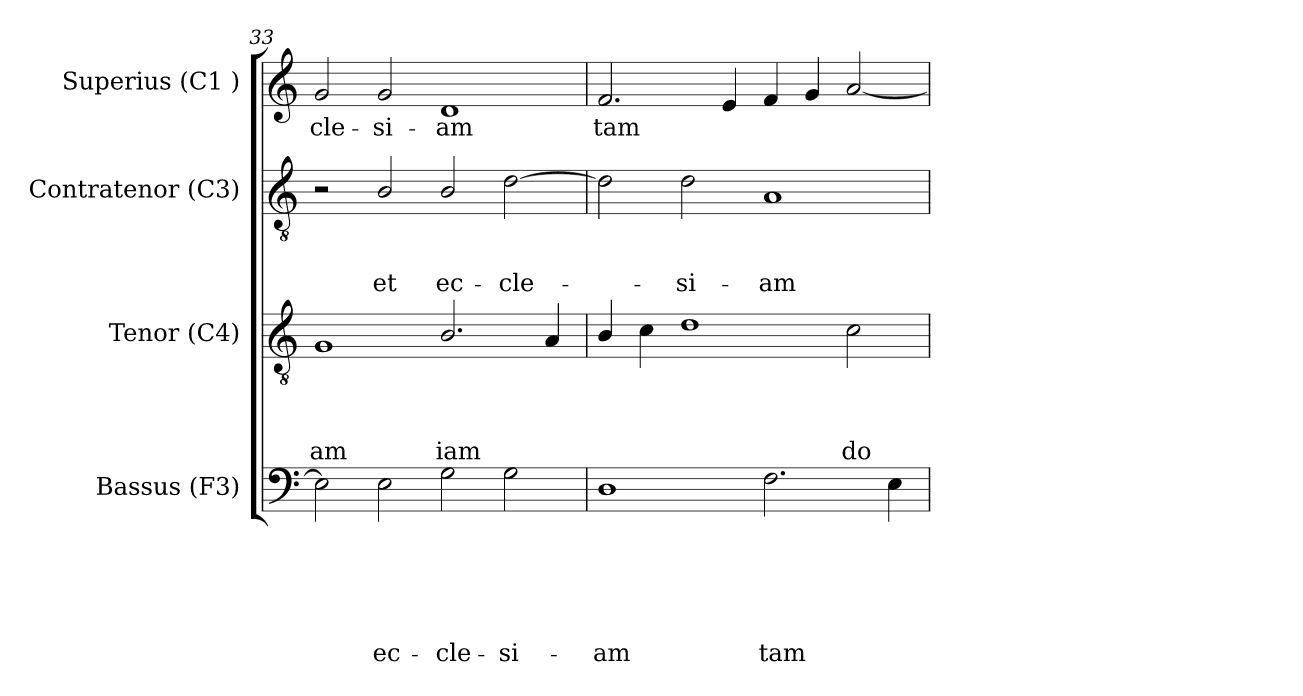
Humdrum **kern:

**kern	**text	**text	**text	**text	**text	**text	**kern	**text	**text	**text	**text	**kern	**text	**text	**text	**kern	**text
*part4	*part4	*part4	*part4	*part4	*part4	*part4	*part3	*part3	*part3	*part3	*part3	*part2	*part2	*part2	*part2	*part1	*part1
*staff4	*staff4	*staff4	*staff4	*staff4	*staff4	*staff4	*staff3	*staff3	*staff3	*staff3	*staff3	*staff2	*staff2	*staff2	*staff2	*staff1	*staff1
*I"Bassus (F3)	*	*	*	*	*	*	*I"Tenor (C4)	*	*	*	*	*I"Contratenor (C3)	*	*	*	*I"Superius (C1 )	*
*I'Bass.	*	*	*	*	*	*	*I'T.	*	*	*	*	*I'C.	*	*	*	*I'S.	*
*clefF4	*	*	*	*	*	*	*clefGv2	*	*	*	*	*clefGv2	*	*	*	*clefG2	*
*k[]	*	*	*	*	*	*	*k[]	*	*	*	*	*k[]	*	*	*	*k[]	*
*C:	*	*	*	*	*	*	*C:	*	*	*	*	*C:	*	*	*	*C:	*
=33	=33	=33	=33	=33	=33	=33	=33	=33	=33	=33	=33	=33	=33	=33	=33	=33	=33
!	!	!	!	!	!	!	!	!	!	!	!LO:LY:b	!	!	!	!	!	!LO:LY:b
2E\]	.	.	.	.	.	.	1G	.	.	.	-am	2r	.	.	.	2g/	-cle-
!	!	!	!	!	!	!LO:LY:b	!	!	!	!	!	!	!	!	!LO:LY:b	!	!LO:LY:b
2E\	.	.	.	.	.	ec-	.	.	.	.	.	2B/	.	.	et	2g/	-si-
!	!	!	!	!	!	!LO:LY:b	!	!	!	!	!LO:LY:b	!	!	!	!LO:LY:b	!	!LO:LY:b
2G\	.	.	.	.	.	-cle-	2.B/	.	.	.	iam	2B/	.	.	ec-	1d	-am
!	!	!	!	!	!	!LO:LY:b	!	!	!	!	!	!	!	!	!LO:LY:b	!	!
2G\	.	.	.	.	.	-si-	.	.	.	.	.	[>2d\	.	.	-cle-	.	.
.	.	.	.	.	.	.	4A/	.	.	.	.	.	.	.	.	.	.
=34	=34	=34	=34	=34	=34	=34	=34	=34	=34	=34	=34	=34	=34	=34	=34	=34	=34
!	!	!	!	!	!	!LO:LY:b	!	!	!	!	!	!	!	!	!	!	!LO:LY:b
1D	.	.	.	.	.	-am	4B/	.	.	.	.	2d\]	.	.	.	2.f/	tam
.	.	.	.	.	.	.	4c\	.	.	.	.	.	.	.	.	.	.
!	!	!	!	!	!	!	!	!	!	!	!	!	!	!	!LO:LY:b	!	!
.	.	.	.	.	.	.	1d	.	.	.	.	2d\	.	.	-si-	.	.
.	.	.	.	.	.	.	.	.	.	.	.	.	.	.	.	4e/	.
!	!	!	!	!	!	!LO:LY:b	!	!	!	!	!	!	!	!	!LO:LY:b	!	!
2.F\	.	.	.	.	.	tam	.	.	.	.	.	1A	.	.	-am	4f/	.
.	.	.	.	.	.	.	.	.	.	.	.	.	.	.	.	4g/	.
!	!	!	!	!	!	!	!	!	!	!	!LO:LY:b	!	!	!	!	!	!
.	.	.	.	.	.	.	2c\	.	.	.	do-	.	.	.	.	[>2a/	.
4E\	.	.	.	.	.	.	.	.	.	.	.	.	.	.	.	.	.
=	=	=	=	=	=	=	=	=	=	=	=	=	=	=	=	=	=
*-	*-	*-	*-	*-	*-	*-	*-	*-	*-	*-	*-	*-	*-	*-	*-	*-	*-
